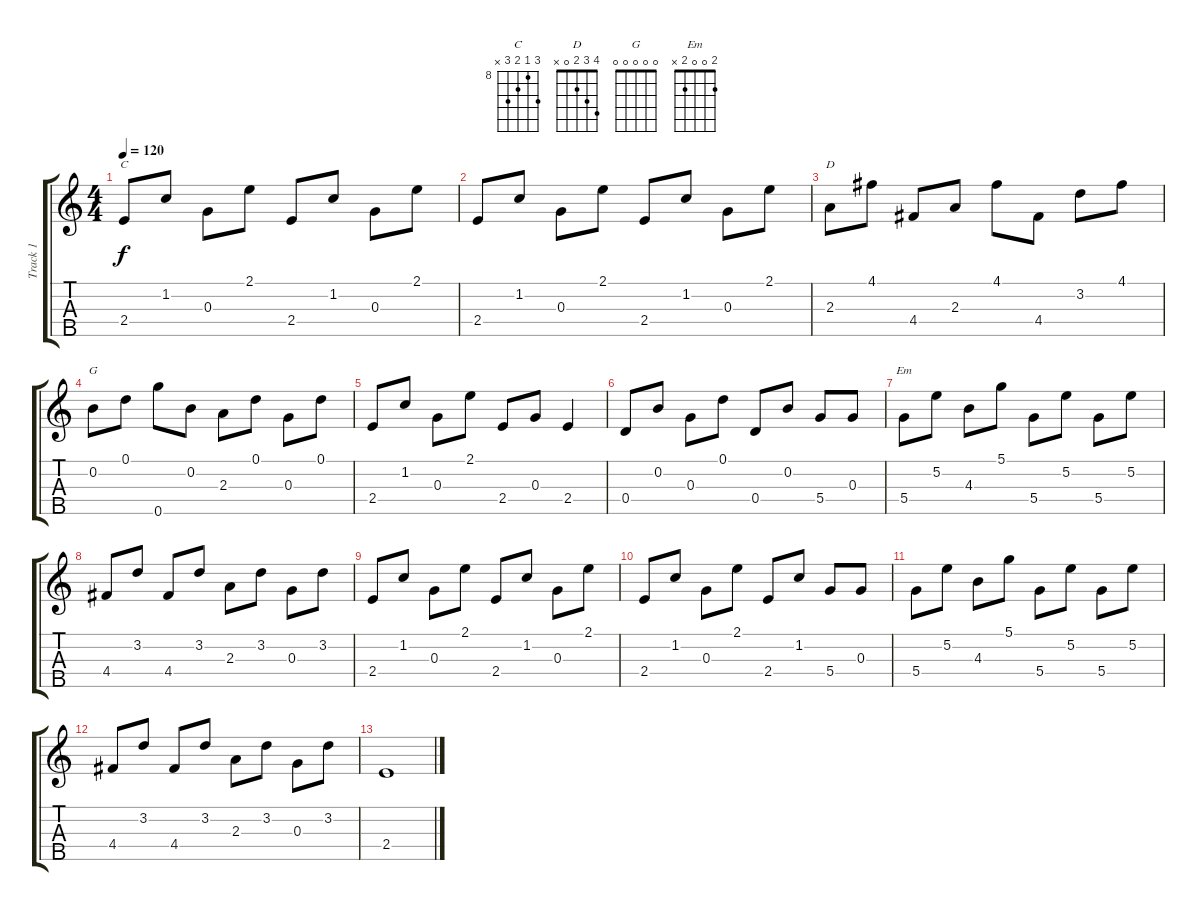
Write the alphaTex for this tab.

\track ("Track 1" "Track 1") {instrument acousticguitarsteel}
\staff {score tabs}
\tuning (D4 B3 G3 D3 G4) {hide}
\chord ("C" 10 8 9 10 x) {firstfret 8}
\chord ("D" 4 3 2 0 x)
\chord ("G" 0 0 0 0 0)
\chord ("Em" 2 0 0 2 x)
\ts (4 4)
\tempo 120
\clef g2
\ks c
2.4.8{ch "C" dy f} 1.2.8 0.3.8 2.1.8 2.4.8 1.2.8 0.3.8 2.1.8 |
2.4.8 1.2.8 0.3.8 2.1.8 2.4.8 1.2.8 0.3.8 2.1.8 |
2.3.8{ch "D"} 4.1.8 4.4.8 2.3.8 4.1.8 4.4.8 3.2.8 4.1.8 |
0.2.8{ch "G"} 0.1.8 0.5.8 0.2.8 2.3.8 0.1.8 0.3.8 0.1.8 |
2.4.8 1.2.8 0.3.8 2.1.8 2.4.8 0.3.8 2.4.4 |
0.4.8 0.2.8 0.3.8 0.1.8 0.4.8 0.2.8 5.4.8 0.3.8 |
5.4.8{ch "Em"} 5.2.8 4.3.8 5.1.8 5.4.8 5.2.8 5.4.8 5.2.8 |
4.4.8 3.2.8 4.4.8 3.2.8 2.3.8 3.2.8 0.3.8 3.2.8 |
2.4.8 1.2.8 0.3.8 2.1.8 2.4.8 1.2.8 0.3.8 2.1.8 |
2.4.8 1.2.8 0.3.8 2.1.8 2.4.8 1.2.8 5.4.8 0.3.8 |
5.4.8 5.2.8 4.3.8 5.1.8 5.4.8 5.2.8 5.4.8 5.2.8 |
4.4.8 3.2.8 4.4.8 3.2.8 2.3.8 3.2.8 0.3.8 3.2.8 |
2.4.1
